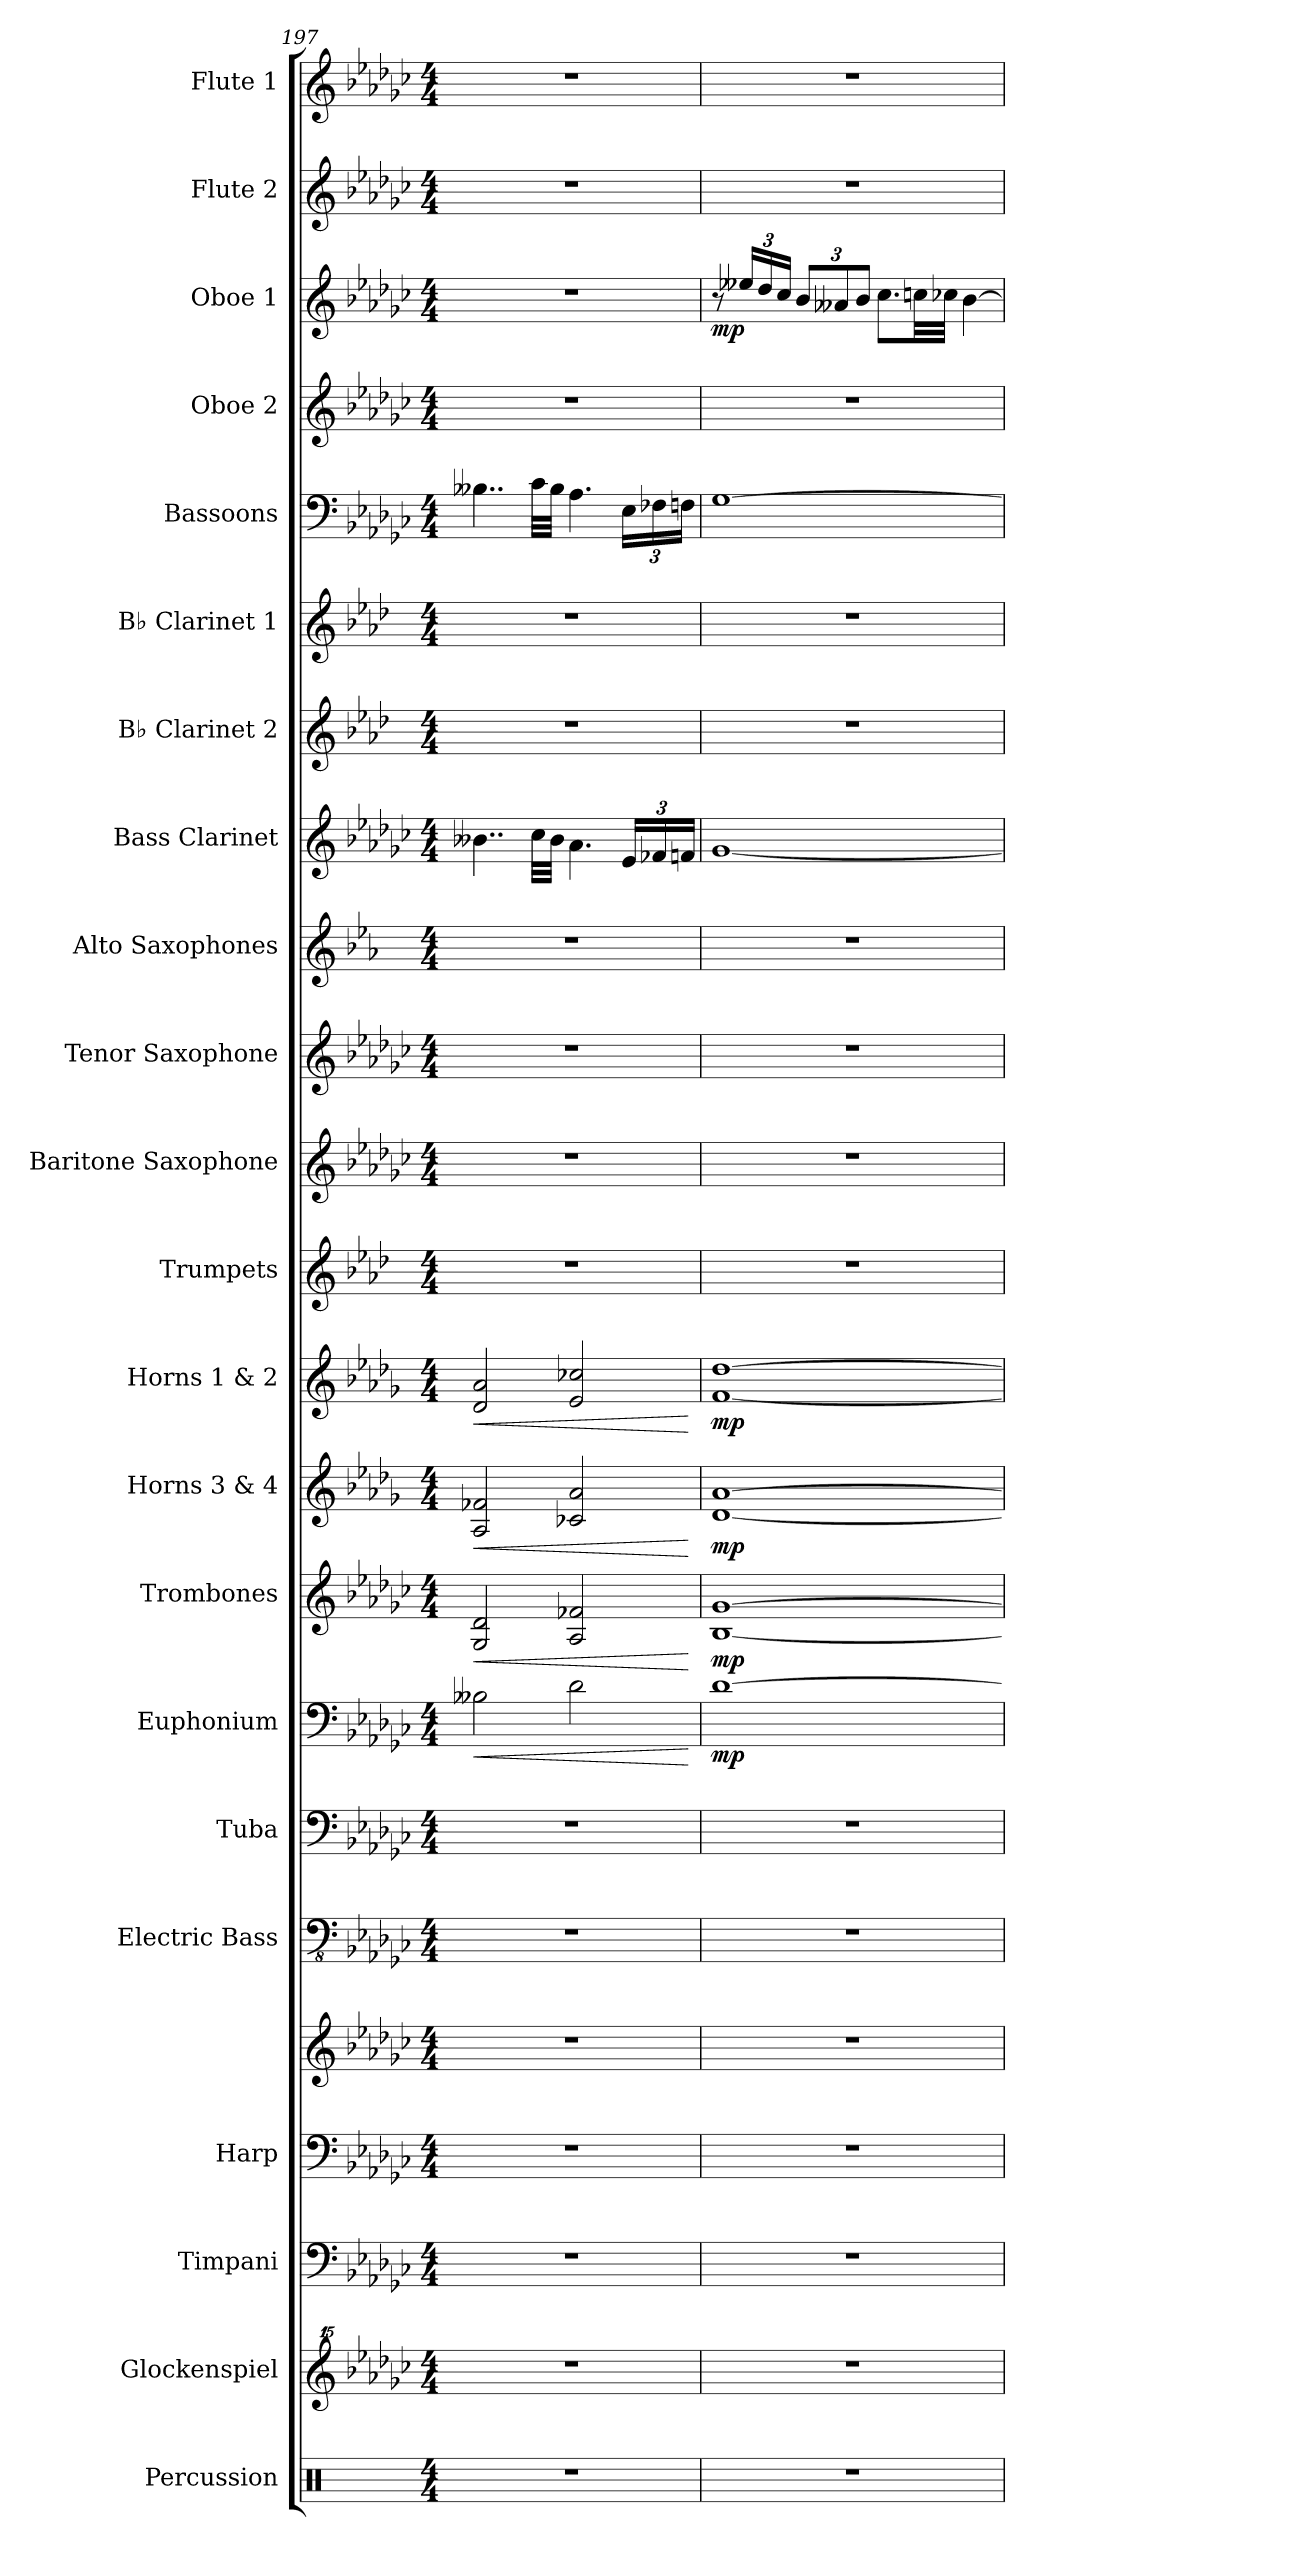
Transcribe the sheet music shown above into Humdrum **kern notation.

**kern	**kern	**kern	**kern	**kern	**kern	**kern	**kern	**dynam	**kern	**dynam	**kern	**dynam	**kern	**dynam	**kern	**kern	**kern	**kern	**kern	**kern	**kern	**kern	**kern	**kern	**dynam	**kern	**kern
*part22	*part21	*part20	*part19	*part19	*part18	*part17	*part16	*part16	*part15	*part15	*part14	*part14	*part13	*part13	*part12	*part11	*part10	*part9	*part8	*part7	*part6	*part5	*part4	*part3	*part3	*part2	*part1
*staff23	*staff22	*staff21	*staff20	*staff19	*staff18	*staff17	*staff16	*staff16	*staff15	*staff15	*staff14	*staff14	*staff13	*staff13	*staff12	*staff11	*staff10	*staff9	*staff8	*staff7	*staff6	*staff5	*staff4	*staff3	*staff3	*staff2	*staff1
*I"Percussion	*I"Glockenspiel	*I"Timpani	*I"Harp	*	*I"Electric Bass	*I"Tuba	*I"Euphonium	*	*I"Trombones	*	*I"Horns 3 &amp; 4	*	*I"Horns 1 &amp; 2	*	*I"Trumpets	*I"Baritone Saxophone	*I"Tenor Saxophone	*I"Alto Saxophones	*I"Bass Clarinet	*I"B♭ Clarinet 2	*I"B♭ Clarinet 1	*I"Bassoons	*I"Oboe 2	*I"Oboe 1	*	*I"Flute 2	*I"Flute 1
*I'Perc.	*I'Glk.	*I'Timp.	*I'Hrp.	*	*I'El. B.	*I'Tba.	*I'Euph.	*	*I'Tbns.	*	*I'Hns. 3/4	*	*I'Hns. 1/2	*	*I'Tpts.	*I'Bar. Sax.	*I'T. Sax.	*I'A. Saxes.	*I'B. Cl.	*I'B♭ Cl. 2	*I'B♭ Cl. 1	*I'Bsns.	*I'Ob. 2	*I'Ob. 1	*	*I'Fl. 2	*I'Fl. 1
*clefX	*clefG^^2	*clefF4	*clefF4	*clefG2	*clefFv4	*clefF4	*clefF4	*	*clefG2	*	*clefG2	*	*clefG2	*	*clefG2	*clefG2	*clefG2	*clefG2	*clefG2	*clefG2	*clefG2	*clefF4	*clefG2	*clefG2	*	*clefG2	*clefG2
*	*	*	*	*	*	*	*	*	*	*	*ITrd4c7	*	*ITrd4c7	*	*ITrd1c2	*ITrd12c21	*ITrd8c14	*ITrd5c9	*ITrd8c14	*ITrd1c2	*ITrd1c2	*	*	*	*	*	*
*k[]	*k[b-e-a-d-g-c-]	*k[b-e-a-d-g-c-]	*k[b-e-a-d-g-c-]	*k[b-e-a-d-g-c-]	*k[b-e-a-d-g-c-]	*k[b-e-a-d-g-c-]	*k[b-e-a-d-g-c-]	*	*k[b-e-a-d-g-c-]	*	*k[b-e-a-d-g-c-]	*	*k[b-e-a-d-g-c-]	*	*k[b-e-a-d-g-c-]	*k[b-e-a-d-g-c-]	*k[b-e-a-d-g-c-]	*k[b-e-a-d-g-c-]	*k[b-e-a-d-g-c-]	*k[b-e-a-d-g-c-]	*k[b-e-a-d-g-c-]	*k[b-e-a-d-g-c-]	*k[b-e-a-d-g-c-]	*k[b-e-a-d-g-c-]	*	*k[b-e-a-d-g-c-]	*k[b-e-a-d-g-c-]
*M4/4	*M4/4	*M4/4	*M4/4	*M4/4	*M4/4	*M4/4	*M4/4	*	*M4/4	*	*M4/4	*	*M4/4	*	*M4/4	*M4/4	*M4/4	*M4/4	*M4/4	*M4/4	*M4/4	*M4/4	*M4/4	*M4/4	*	*M4/4	*M4/4
=197	=197	=197	=197	=197	=197	=197	=197	=197	=197	=197	=197	=197	=197	=197	=197	=197	=197	=197	=197	=197	=197	=197	=197	=197	=197	=197	=197
!	!	!	!	!	!	!	!	!LO:HP:b	!	!LO:HP:b	!	!LO:HP:b	!	!LO:HP:b	!	!	!	!	!	!	!	!	!	!	!	!	!
1r	1r	1r	1r	1r	1r	1r	2B--X\	<	2G-/ 2d-/	<	2D-/ 2B--X/	<	2G-/ 2d-/	<	1r	1r	1r	1r	4..B--X\	1r	1r	4..B--X\	1r	1r	.	1r	1r
.	.	.	.	.	.	.	.	.	.	.	.	.	.	.	.	.	.	.	32c-\LLL	.	.	32c-\LLL	.	.	.	.	.
.	.	.	.	.	.	.	.	.	.	.	.	.	.	.	.	.	.	.	32B--\JJJ	.	.	32B--\JJJ	.	.	.	.	.
.	.	.	.	.	.	.	2d-\	.	2A-/ 2f-X/	.	2F-X/ 2d-/	.	2A-/ 2f-X/	.	.	.	.	.	4.A-\	.	.	4.A-\	.	.	.	.	.
*	*	*	*	*	*	*	*	*	*	*	*	*	*	*	*	*	*	*	*Xbrackettup	*	*	*Xbrackettup	*	*	*	*	*
.	.	.	.	.	.	.	.	.	.	.	.	.	.	.	.	.	.	.	24E-/LL	.	.	24E-\LL	.	.	.	.	.
.	.	.	.	.	.	.	.	.	.	.	.	.	.	.	.	.	.	.	24F-X/	.	.	24F-X\	.	.	.	.	.
.	.	.	.	.	.	.	.	.	.	.	.	.	.	.	.	.	.	.	24Fn/JJ	.	.	24Fn\JJ	.	.	.	.	.
.	.	.	.	.	.	.	.	[	.	[	.	[	.	[	.	.	.	.	.	.	.	.	.	.	.	.	.
=198	=198	=198	=198	=198	=198	=198	=198	=198	=198	=198	=198	=198	=198	=198	=198	=198	=198	=198	=198	=198	=198	=198	=198	=198	=198	=198	=198
!	!	!	!	!	!	!	!	!LO:DY:b	!	!LO:DY:b	!	!LO:DY:b	!	!LO:DY:b	!	!	!	!	!	!	!	!	!	!	!LO:DY:b	!	!
1r	1r	1r	1r	1r	1r	1r	[1d-	mp	[1B- [1g-	mp	[1G- [1d-	mp	[1B- [1g-	mp	1r	1r	1r	1r	[1G-	1r	1r	[1G-	1r	8r	mp	1r	1r
*	*	*	*	*	*	*	*	*	*	*	*	*	*	*	*	*	*	*	*	*	*	*	*	*Xbrackettup	*	*	*
.	.	.	.	.	.	.	.	.	.	.	.	.	.	.	.	.	.	.	.	.	.	.	.	24ee--X/LL	.	.	.
.	.	.	.	.	.	.	.	.	.	.	.	.	.	.	.	.	.	.	.	.	.	.	.	24dd-/	.	.	.
.	.	.	.	.	.	.	.	.	.	.	.	.	.	.	.	.	.	.	.	.	.	.	.	24cc-/JJ	.	.	.
.	.	.	.	.	.	.	.	.	.	.	.	.	.	.	.	.	.	.	.	.	.	.	.	12b-/L	.	.	.
.	.	.	.	.	.	.	.	.	.	.	.	.	.	.	.	.	.	.	.	.	.	.	.	12a--X/	.	.	.
.	.	.	.	.	.	.	.	.	.	.	.	.	.	.	.	.	.	.	.	.	.	.	.	12b-/J	.	.	.
.	.	.	.	.	.	.	.	.	.	.	.	.	.	.	.	.	.	.	.	.	.	.	.	8.cc-\L	.	.	.
.	.	.	.	.	.	.	.	.	.	.	.	.	.	.	.	.	.	.	.	.	.	.	.	32ccn\LL	.	.	.
.	.	.	.	.	.	.	.	.	.	.	.	.	.	.	.	.	.	.	.	.	.	.	.	32cc-X\JJJ	.	.	.
.	.	.	.	.	.	.	.	.	.	.	.	.	.	.	.	.	.	.	.	.	.	.	.	[4b-\	.	.	.
=	=	=	=	=	=	=	=	=	=	=	=	=	=	=	=	=	=	=	=	=	=	=	=	=	=	=	=
*-	*-	*-	*-	*-	*-	*-	*-	*-	*-	*-	*-	*-	*-	*-	*-	*-	*-	*-	*-	*-	*-	*-	*-	*-	*-	*-	*-
